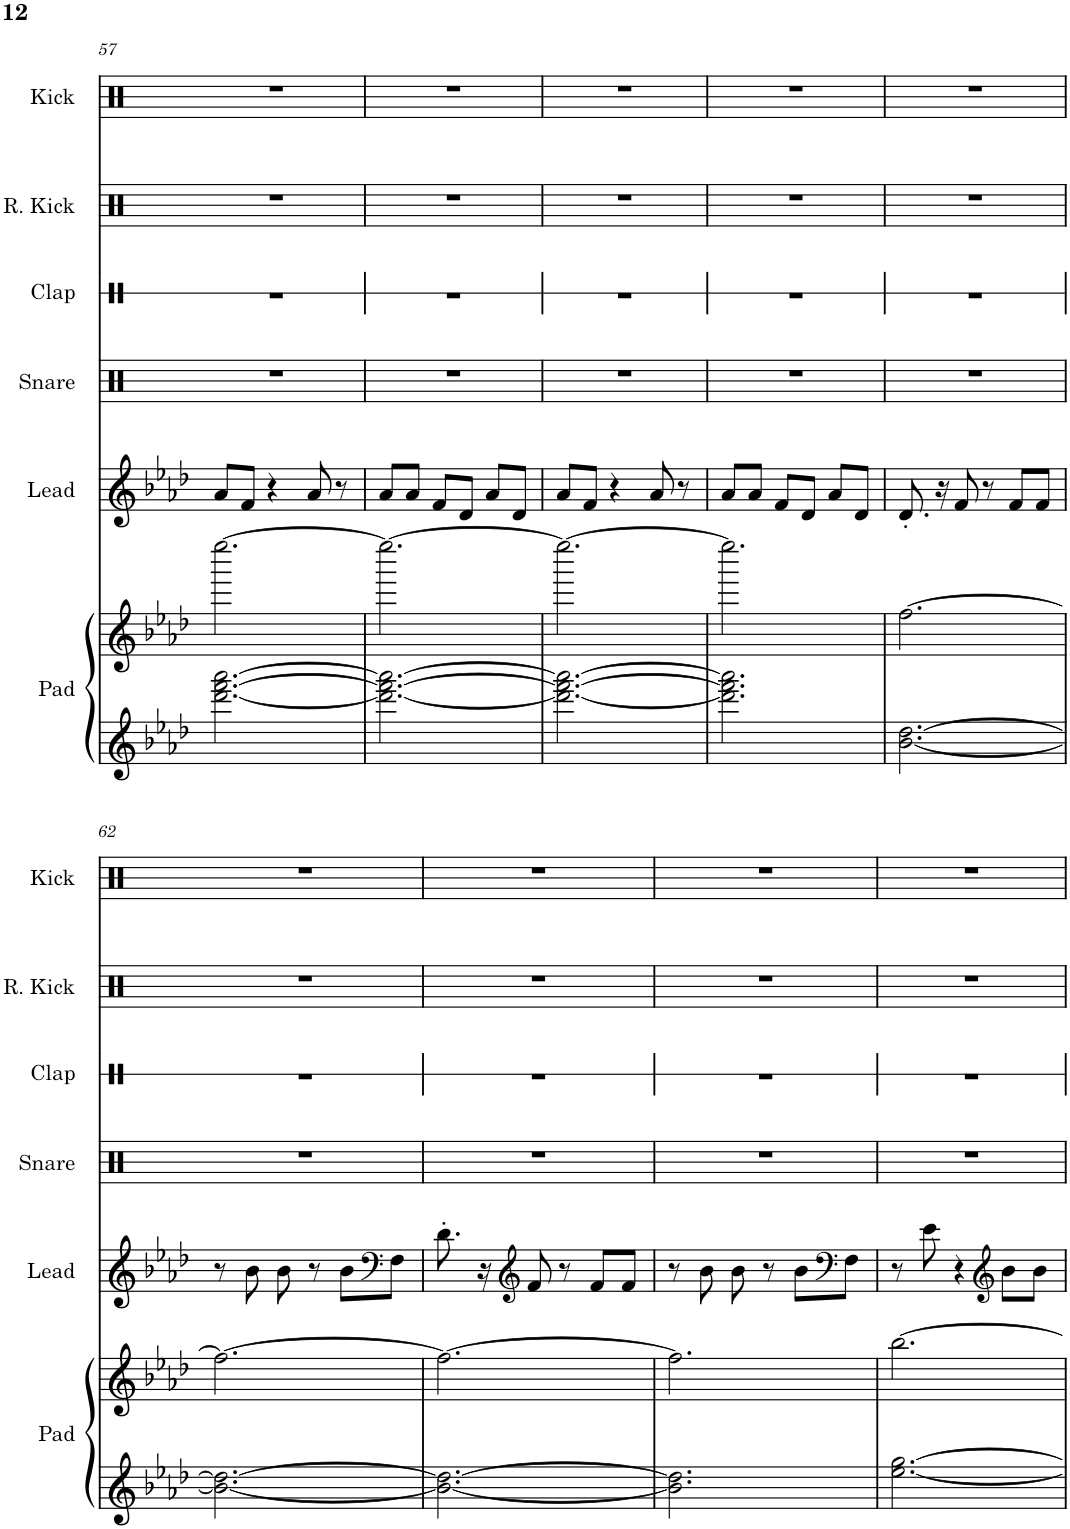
**kern	**kern	**kern	**kern	**kern	**kern	**kern
*part6	*part6	*part5	*part4	*part3	*part2	*part1
*staff7	*staff6	*staff5	*staff4	*staff3	*staff2	*staff1
*I"Pad	*	*I"Lead	*I"Snare	*I"Clap	*I"Reverb Kick	*I"Kick
*I'Pad	*	*I'Lead	*I'Snare	*I'Clap	*I'R. Kick	*I'Kick
!!LO:PB:g=z
*clefG2	*clefG2	*clefG2	*clefX	*clefX	*clefX	*clefX
*k[b-e-a-d-]	*k[b-e-a-d-]	*k[b-e-a-d-]	*k[b-e-a-d-]	*k[b-e-a-d-]	*k[b-e-a-d-]	*k[b-e-a-d-]
*M3/4	*M3/4	*M3/4	*M3/4	*M3/4	*M3/4	*M3/4
=57	=57	=57	=57	=57	=57	=57
[2.ddd-\ [2.fff\ [2.aaa-\	[2.eeee-\	8a-/L	2.r	2.r	2.r	2.r
.	.	8f/J	.	.	.	.
.	.	4r	.	.	.	.
.	.	8a-/	.	.	.	.
.	.	8r	.	.	.	.
=58	=58	=58	=58	=58	=58	=58
2.ddd-\_ 2.fff\_ 2.aaa-\_	2.eeee-\_	8a-/L	2.r	2.r	2.r	2.r
.	.	8a-/J	.	.	.	.
.	.	8f/L	.	.	.	.
.	.	8d-/J	.	.	.	.
.	.	8a-/L	.	.	.	.
.	.	8d-/J	.	.	.	.
=59	=59	=59	=59	=59	=59	=59
2.ddd-\_ 2.fff\_ 2.aaa-\_	2.eeee-\_	8a-/L	2.r	2.r	2.r	2.r
.	.	8f/J	.	.	.	.
.	.	4r	.	.	.	.
.	.	8a-/	.	.	.	.
.	.	8r	.	.	.	.
=60	=60	=60	=60	=60	=60	=60
2.ddd-\] 2.fff\] 2.aaa-\]	2.eeee-\]	8a-/L	2.r	2.r	2.r	2.r
.	.	8a-/J	.	.	.	.
.	.	8f/L	.	.	.	.
.	.	8d-/J	.	.	.	.
.	.	8a-/L	.	.	.	.
.	.	8d-/J	.	.	.	.
=61	=61	=61	=61	=61	=61	=61
[2.b-\ [2.dd-\	[2.ff\	8.d-'/	2.r	2.r	2.r	2.r
.	.	16r	.	.	.	.
.	.	8f/	.	.	.	.
.	.	8r	.	.	.	.
.	.	8f/L	.	.	.	.
.	.	8f/J	.	.	.	.
!!LO:LB:g=z
=62	=62	=62	=62	=62	=62	=62
2.b-\_ 2.dd-\_	2.ff\_	8r	2.r	2.r	2.r	2.r
.	.	8b-\	.	.	.	.
.	.	8b-\	.	.	.	.
.	.	8r	.	.	.	.
.	.	8b-\L	.	.	.	.
*	*	*clefF4	*	*	*	*
.	.	8F\J	.	.	.	.
=63	=63	=63	=63	=63	=63	=63
2.b-\_ 2.dd-\_	2.ff\_	8.d-'\	2.r	2.r	2.r	2.r
.	.	16r	.	.	.	.
*	*	*clefG2	*	*	*	*
.	.	8f/	.	.	.	.
.	.	8r	.	.	.	.
.	.	8f/L	.	.	.	.
.	.	8f/J	.	.	.	.
=64	=64	=64	=64	=64	=64	=64
2.b-\] 2.dd-\]	2.ff\]	8r	2.r	2.r	2.r	2.r
.	.	8b-\	.	.	.	.
.	.	8b-\	.	.	.	.
.	.	8r	.	.	.	.
.	.	8b-\L	.	.	.	.
*	*	*clefF4	*	*	*	*
.	.	8F\J	.	.	.	.
=65	=65	=65	=65	=65	=65	=65
[2.ee-\ [2.gg\	[2.bb-\	8r	2.r	2.r	2.r	2.r
.	.	8e-\	.	.	.	.
.	.	4r	.	.	.	.
*	*	*clefG2	*	*	*	*
.	.	8b-\L	.	.	.	.
.	.	8b-\J	.	.	.	.
=	=	=	=	=	=	=
*-	*-	*-	*-	*-	*-	*-
